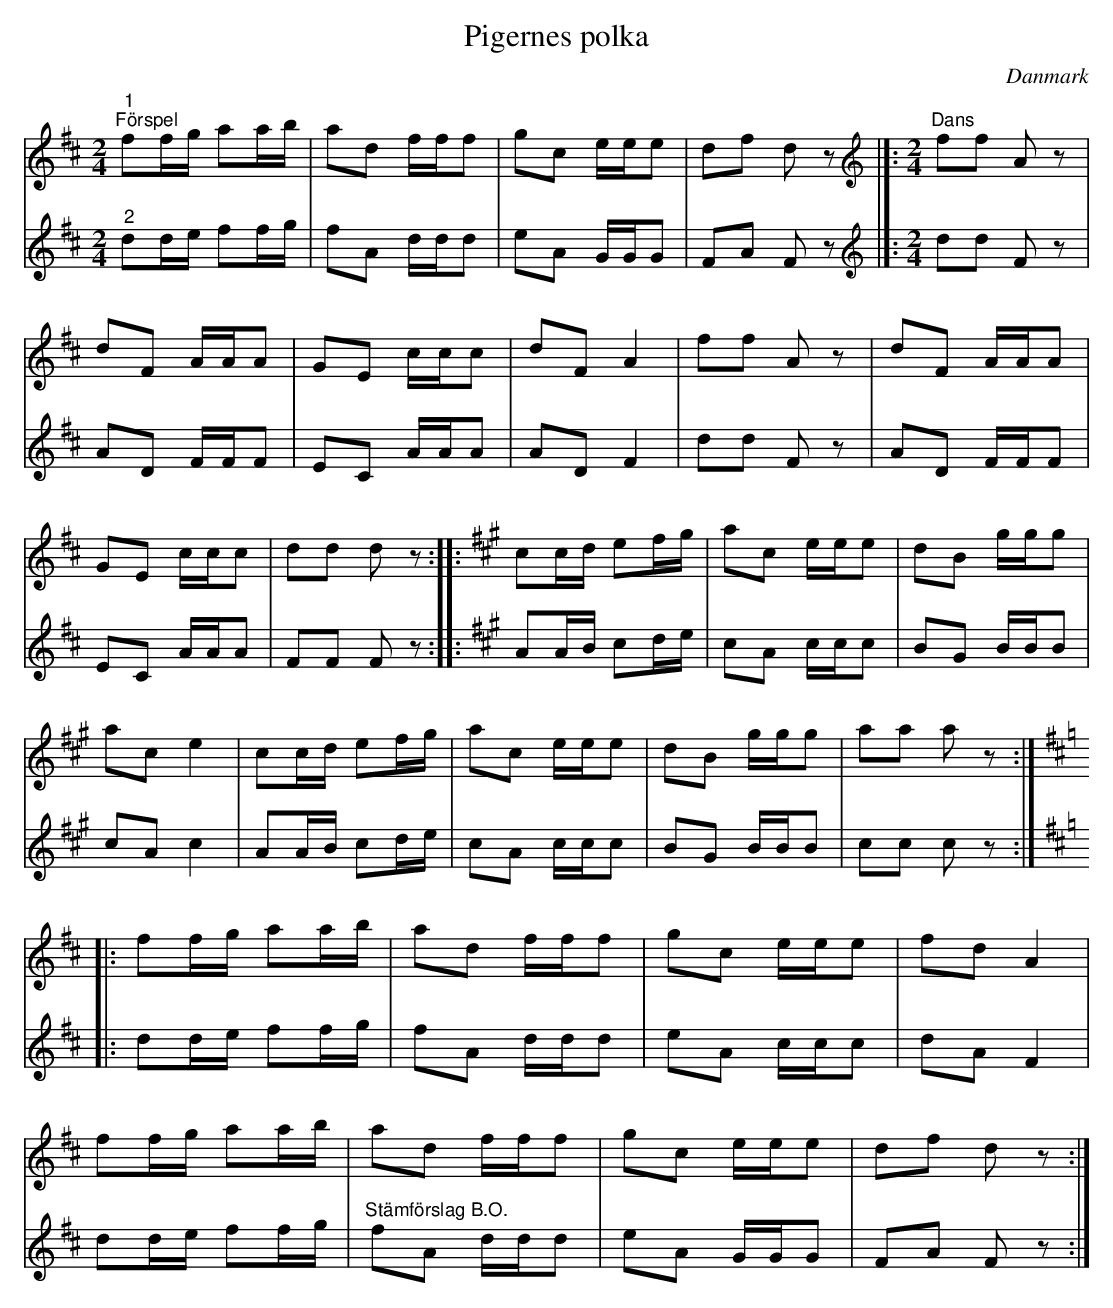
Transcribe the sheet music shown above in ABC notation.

X:1
T:Pigernes polka
O:Danmark
L:1/8
M:2/4
K:D
V:1
"^1""^Förspel" ff/g/ aa/b/ | ad f/f/f | gc e/e/e | df d z |]:[K:D][M:2/4][K:treble]"^Dans" ff A z |
dF A/A/A | GE c/c/c | dF A2 | ff A z | dF A/A/A |
GE c/c/c | dd d z :: [K:A] cc/d/ ef/g/ | ac e/e/e | dB g/g/g |
ac e2 | cc/d/ ef/g/ | ac e/e/e | dB g/g/g | aa a z ::
[K:D] ff/g/ aa/b/ | ad f/f/f | gc e/e/e | fd A2 |
ff/g/ aa/b/ | ad f/f/f | gc e/e/e | df d z :|
V:2
"^2" dd/e/ ff/g/ | fA d/d/d | eA G/G/G | FA F z |]:[K:D][M:2/4][K:treble] dd F z | AD F/F/F |
EC A/A/A | AD F2 | dd F z | AD F/F/F | EC A/A/A | FF F z ::[K:A] AA/B/ cd/e/ | cA c/c/c |
BG B/B/B | cA c2 | AA/B/ cd/e/ | cA c/c/c | BG B/B/B | cc c z ::[K:D] dd/e/ ff/g/ | fA d/d/d |
eA c/c/c | dA F2 | dd/e/ ff/g/ | "^Stämförslag B.O." fA d/d/d | eA G/G/G | FA F z :|
